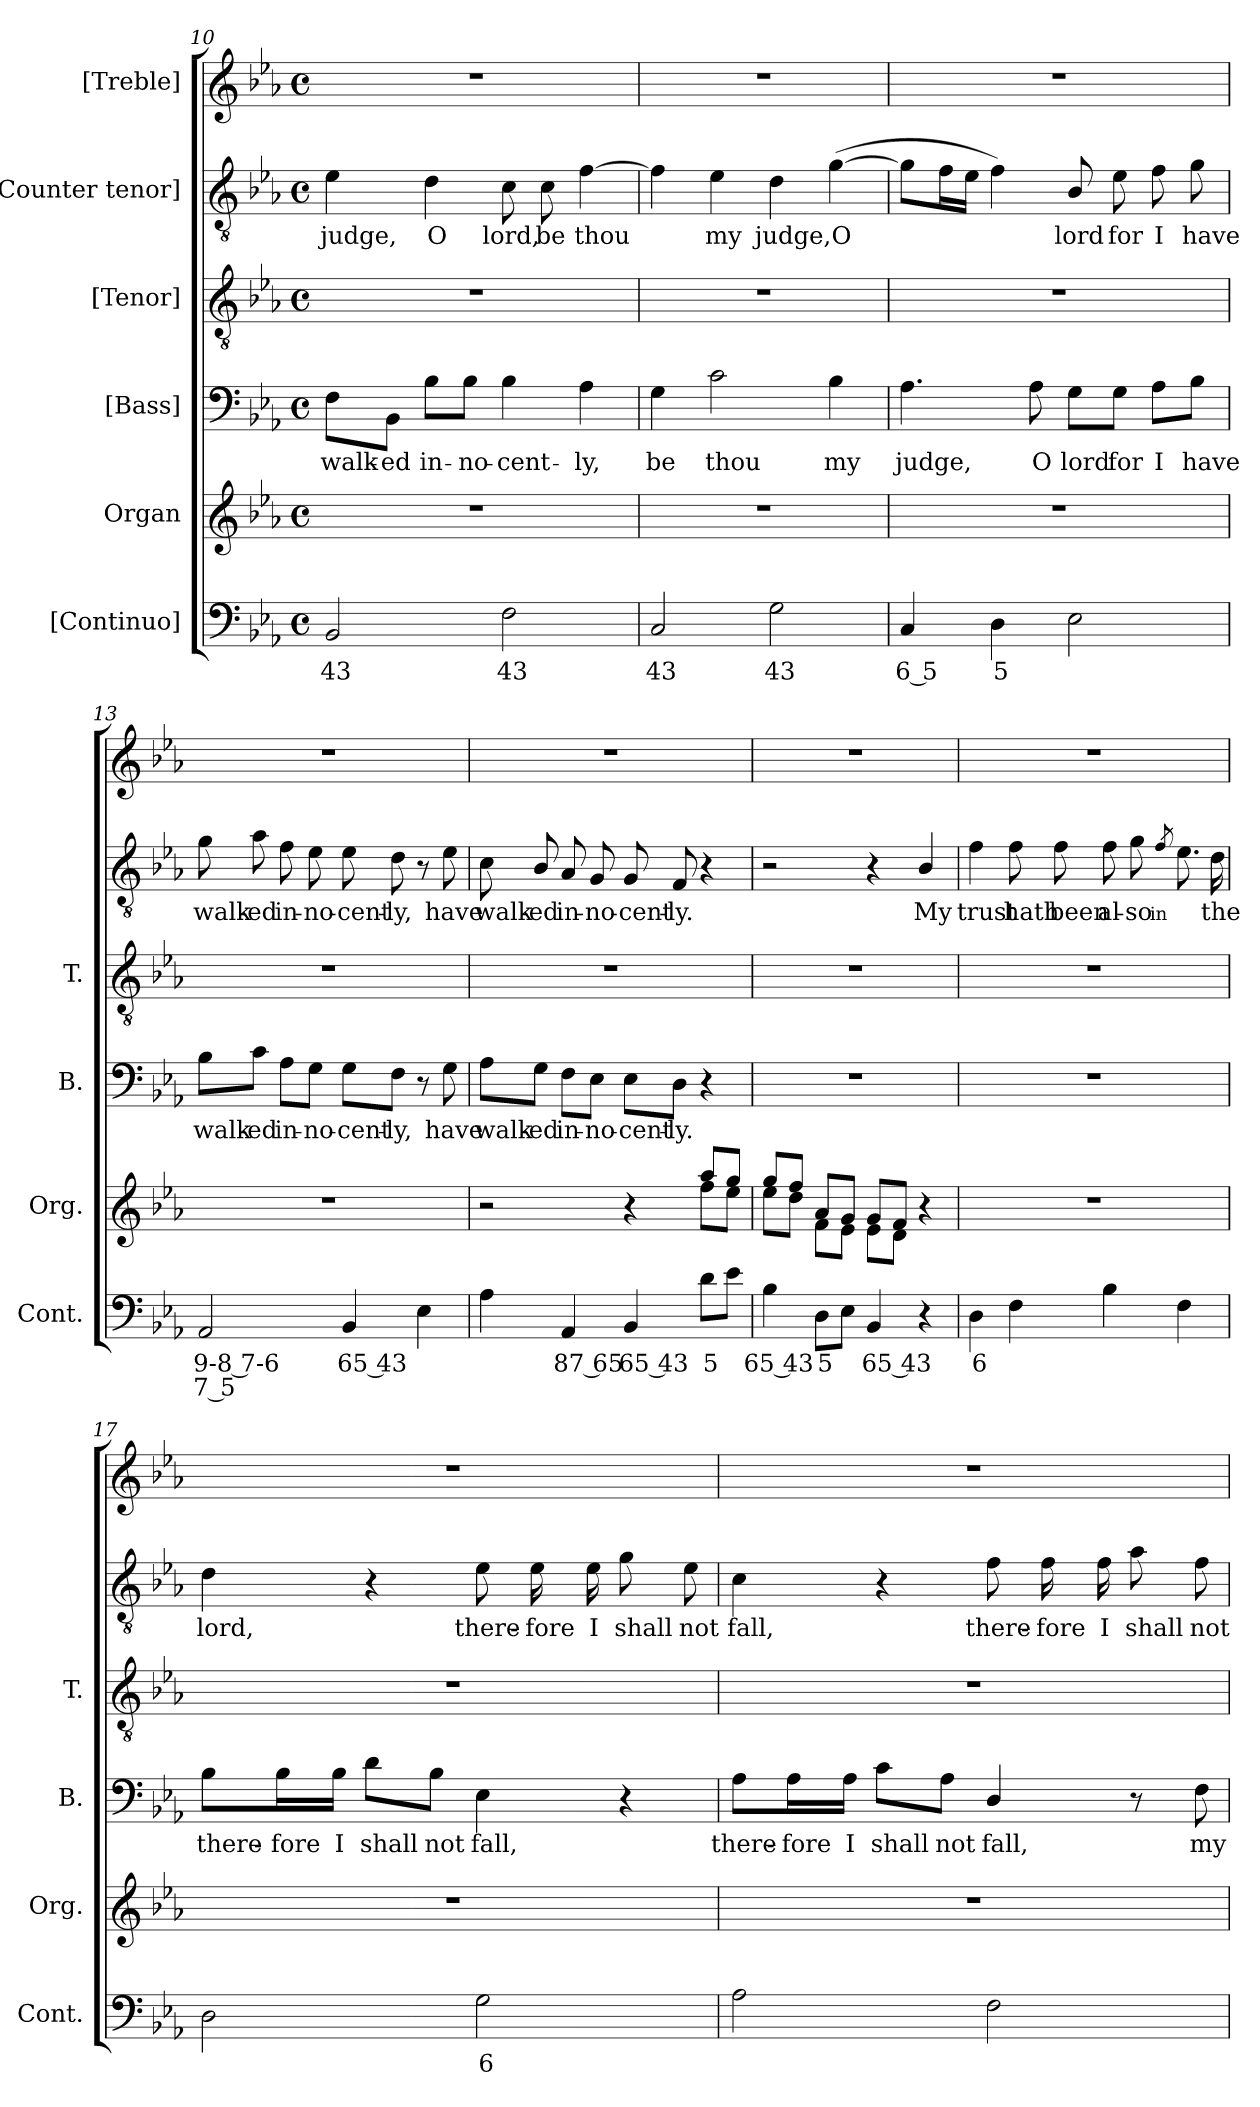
**kern	**text	**text	**kern	**kern	**text	**kern	**kern	**text	**kern
*part6	*part6	*part6	*part5	*part4	*part4	*part3	*part2	*part2	*part1
*staff6	*staff6	*staff6	*staff5	*staff4	*staff4	*staff3	*staff2	*staff2	*staff1
*I"[Continuo]	*	*	*I"Organ	*I"[Bass]	*	*I"[Tenor]	*I"[Counter tenor]	*	*I"[Treble]
*I'Cont.	*	*	*I'Org.	*I'B.	*	*I'T.	*	*	*
!!LO:LB:g=z
*clefF4	*	*	*clefG2	*clefF4	*	*clefGv2	*clefGv2	*	*clefG2
*	*	*	*	*	*	*ITrd7c12	*ITrd7c12	*	*
*k[b-e-a-]	*	*	*k[b-e-a-]	*k[b-e-a-]	*	*k[b-e-a-]	*k[b-e-a-]	*	*k[b-e-a-]
*E-:	*	*	*E-:	*E-:	*	*E-:	*E-:	*	*E-:
*M4/4	*	*	*M4/4	*M4/4	*	*M4/4	*M4/4	*	*M4/4
*met(c)	*	*	*met(c)	*met(c)	*	*met(c)	*met(c)	*	*met(c)
=10	=10	=10	=10	=10	=10	=10	=10	=10	=10
!	!LO:LY:b:color=#000000	!	!	!	!	!	!	!	!
!	!	!	!	!	!LO:LY:b:color=#000000	!	!	!	!
!	!	!	!	!	!	!	!	!LO:LY:b:color=#000000	!
2BB-i/	43	.	1r	8Fi\L	walk-	1r	4E-i\	judge,	1r
!	!	!	!	!	!LO:LY:b:color=#000000	!	!	!	!
.	.	.	.	8BB-i\J	-ed	.	.	.	.
!	!	!	!	!	!LO:LY:b:color=#000000	!	!	!	!
!	!	!	!	!	!	!	!	!LO:LY:b:color=#000000	!
.	.	.	.	8B-i\L	in-	.	4Di\	O	.
!	!	!	!	!	!LO:LY:b:color=#000000	!	!	!	!
.	.	.	.	8B-i\J	-no-	.	.	.	.
!	!LO:LY:b:color=#000000	!	!	!	!	!	!	!	!
!	!	!	!	!	!LO:LY:b:color=#000000	!	!	!	!
!	!	!	!	!	!	!	!	!LO:LY:b:color=#000000	!
2Fi\	43	.	.	4B-i\	-cent-	.	8Ci\	lord,	.
!	!	!	!	!	!	!	!	!LO:LY:b:color=#000000	!
.	.	.	.	.	.	.	8Ci\	be	.
!	!	!	!	!	!LO:LY:b:color=#000000	!	!	!	!
!	!	!	!	!	!	!	!	!LO:LY:b:color=#000000	!
.	.	.	.	4A-i\	-ly,	.	[4Fi\	thou	.
=11	=11	=11	=11	=11	=11	=11	=11	=11	=11
!	!LO:LY:b:color=#000000	!	!	!	!	!	!	!	!
!	!	!	!	!	!LO:LY:b:color=#000000	!	!	!	!
2Ci/	43	.	1r	4Gi\	be	1r	4Fi\]	.	1r
!	!	!	!	!	!LO:LY:b:color=#000000	!	!	!	!
!	!	!	!	!	!	!	!	!LO:LY:b:color=#000000	!
.	.	.	.	2ci\	thou	.	4E-i\	my	.
!	!LO:LY:b:color=#000000	!	!	!	!	!	!	!	!
!	!	!	!	!	!	!	!	!LO:LY:b:color=#000000	!
2Gi\	43	.	.	.	.	.	4Di\	judge,	.
!	!	!	!	!	!LO:LY:b:color=#000000	!	!	!	!
!	!	!	!	!	!	!	!	!LO:LY:b:color=#000000	!
.	.	.	.	4B-i\	my	.	([4Gi\	O	.
=12	=12	=12	=12	=12	=12	=12	=12	=12	=12
!	!LO:LY:b:color=#000000	!	!	!	!	!	!	!	!
!	!	!	!	!	!LO:LY:b:color=#000000	!	!	!	!
4Ci/	6 5	.	1r	4.A-i\	judge,	1r	8Gi\L]	.	1r
.	.	.	.	.	.	.	16Fi\L	.	.
.	.	.	.	.	.	.	16E-i\JJ	.	.
!	!LO:LY:b:color=#000000	!	!	!	!	!	!	!	!
4Di\	5	.	.	.	.	.	4Fi\)	.	.
!	!	!	!	!	!LO:LY:b:color=#000000	!	!	!	!
.	.	.	.	8A-i\	O	.	.	.	.
!	!	!	!	!	!LO:LY:b:color=#000000	!	!	!	!
!	!	!	!	!	!	!	!	!LO:LY:b:color=#000000	!
2E-i\	.	.	.	8Gi\L	lord	.	8BB-i/	lord	.
!	!	!	!	!	!LO:LY:b:color=#000000	!	!	!	!
!	!	!	!	!	!	!	!	!LO:LY:b:color=#000000	!
.	.	.	.	8Gi\J	for	.	8E-i\	for	.
!	!	!	!	!	!LO:LY:b:color=#000000	!	!	!	!
!	!	!	!	!	!	!	!	!LO:LY:b:color=#000000	!
.	.	.	.	8A-i\L	I	.	8Fi\	I	.
!	!	!	!	!	!LO:LY:b:color=#000000	!	!	!	!
!	!	!	!	!	!	!	!	!LO:LY:b:color=#000000	!
.	.	.	.	8B-i\J	have	.	8Gi\	have	.
=13	=13	=13	=13	=13	=13	=13	=13	=13	=13
!	!LO:LY:b:color=#000000	!LO:LY:b:color=#000000	!	!	!	!	!	!	!
!	!	!	!	!	!LO:LY:b:color=#000000	!	!	!	!
!	!	!	!	!	!	!	!	!LO:LY:b:color=#000000	!
2AA-i/	9-8 7-6	7 5	1r	8B-i\L	walk-	1r	8Gi\	walk-	1r
!	!	!	!	!	!LO:LY:b:color=#000000	!	!	!	!
!	!	!	!	!	!	!	!	!LO:LY:b:color=#000000	!
.	.	.	.	8ci\J	-ed	.	8A-i\	-ed	.
!	!	!	!	!	!LO:LY:b:color=#000000	!	!	!	!
!	!	!	!	!	!	!	!	!LO:LY:b:color=#000000	!
.	.	.	.	8A-i\L	in-	.	8Fi\	in-	.
!	!	!	!	!	!LO:LY:b:color=#000000	!	!	!	!
!	!	!	!	!	!	!	!	!LO:LY:b:color=#000000	!
.	.	.	.	8Gi\J	-no-	.	8E-i\	-no-	.
!	!LO:LY:b:color=#000000	!	!	!	!	!	!	!	!
!	!	!	!	!	!LO:LY:b:color=#000000	!	!	!	!
!	!	!	!	!	!	!	!	!LO:LY:b:color=#000000	!
4BB-i/	65 43	.	.	8Gi\L	-cent-	.	8E-i\	-cent-	.
!	!	!	!	!	!LO:LY:b:color=#000000	!	!	!	!
!	!	!	!	!	!	!	!	!LO:LY:b:color=#000000	!
.	.	.	.	8Fi\J	-ly,	.	8Di\	-ly,	.
4E-i\	.	.	.	8r	.	.	8r	.	.
!	!	!	!	!	!LO:LY:b:color=#000000	!	!	!	!
!	!	!	!	!	!	!	!	!LO:LY:b:color=#000000	!
.	.	.	.	8Gi\	have	.	8E-i\	have	.
!!LO:PB:g=z
=14	=14	=14	=14	=14	=14	=14	=14	=14	=14
*	*	*	*^	*	*	*	*	*	*
!	!	!	!	!	!	!LO:LY:b:color=#000000	!	!	!	!
!	!	!	!	!	!	!	!	!	!LO:LY:b:color=#000000	!
4A-i\	.	.	2ryy	2r	8A-i\L	walk-	1r	8Ci\	walk-	1r
!	!	!	!	!	!	!LO:LY:b:color=#000000	!	!	!	!
!	!	!	!	!	!	!	!	!	!LO:LY:b:color=#000000	!
.	.	.	.	.	8Gi\J	-ed	.	8BB-i/	-ed	.
!	!LO:LY:b:color=#000000	!	!	!	!	!	!	!	!	!
!	!	!	!	!	!	!LO:LY:b:color=#000000	!	!	!	!
!	!	!	!	!	!	!	!	!	!LO:LY:b:color=#000000	!
4AA-i/	87 65	.	.	.	8Fi\L	in-	.	8AA-i/	in-	.
!	!	!	!	!	!	!LO:LY:b:color=#000000	!	!	!	!
!	!	!	!	!	!	!	!	!	!LO:LY:b:color=#000000	!
.	.	.	.	.	8E-i\J	-no-	.	8GGi/	-no-	.
!	!LO:LY:b:color=#000000	!	!	!	!	!	!	!	!	!
!	!	!	!	!	!	!LO:LY:b:color=#000000	!	!	!	!
!	!	!	!	!	!	!	!	!	!LO:LY:b:color=#000000	!
4BB-i/	65 43	.	4r	4ryy	8E-i\L	-cent-	.	8GGi/	-cent-	.
!	!	!	!	!	!	!LO:LY:b:color=#000000	!	!	!	!
!	!	!	!	!	!	!	!	!	!LO:LY:b:color=#000000	!
.	.	.	.	.	8Di\J	-ly.	.	8FFi/	-ly.	.
!	!LO:LY:b:color=#000000	!	!	!	!	!	!	!	!	!
8di\L	5	.	8aa-i/L	8ffi\L	4r	.	.	4r	.	.
8e-i\J	.	.	8ggi/J	8ee-i\J	.	.	.	.	.	.
=15	=15	=15	=15	=15	=15	=15	=15	=15	=15	=15
!	!LO:LY:b:color=#000000	!	!	!	!	!	!	!	!	!
4B-i\	65 43	.	8ggi/L	8ee-i\L	1r	.	1r	2r	.	1r
.	.	.	8ffi/J	8ddi\J	.	.	.	.	.	.
!	!LO:LY:b:color=#000000	!	!	!	!	!	!	!	!	!
8Di\L	5	.	8a-i/L	8fi\L	.	.	.	.	.	.
8E-i\J	.	.	8gi/J	8e-i\J	.	.	.	.	.	.
!	!LO:LY:b:color=#000000	!	!	!	!	!	!	!	!	!
4BB-i/	65 43	.	8gi/L	8e-i\L	.	.	.	4r	.	.
.	.	.	8fi/J	8di\J	.	.	.	.	.	.
!	!	!	!	!	!	!	!	!	!LO:LY:b:color=#000000	!
4r	.	.	4r	4ryy	.	.	.	4BB-i/	My	.
*	*	*	*v	*v	*	*	*	*	*	*
=16	=16	=16	=16	=16	=16	=16	=16	=16	=16
*	*	*	*^	*	*	*	*	*	*
!	!LO:LY:b:color=#000000	!	!	!	!	!	!	!	!	!
*	*	*	*v	*v	*	*	*	*	*	*
*	*	*	*^	*	*	*	*	*	*
!	!	!	!	!	!	!	!	!	!LO:LY:b:color=#000000	!
*	*	*	*v	*v	*	*	*	*	*	*
4Di\	6	.	1r	1r	.	1r	4Fi\	trust	1r
!	!	!	!	!	!	!	!	!LO:LY:b:color=#000000	!
4Fi\	.	.	.	.	.	.	8Fi\	hath	.
!	!	!	!	!	!	!	!	!LO:LY:b:color=#000000	!
.	.	.	.	.	.	.	8Fi\	been	.
!	!	!	!	!	!	!	!	!LO:LY:b:color=#000000	!
4B-i\	.	.	.	.	.	.	8Fi\	al-	.
!	!	!	!	!	!	!	!	!LO:LY:b:color=#000000	!
.	.	.	.	.	.	.	8Gi\	-so	.
!	!	!	!	!	!	!	!	!LO:LY:b:color=#000000	!
.	.	.	.	.	.	.	8qFi/	in	.
4Fi\	.	.	.	.	.	.	8.E-i\	.	.
!	!	!	!	!	!	!	!	!LO:LY:b:color=#000000	!
.	.	.	.	.	.	.	16Di\	the	.
=17	=17	=17	=17	=17	=17	=17	=17	=17	=17
!	!	!	!	!	!LO:LY:b:color=#000000	!	!	!	!
!	!	!	!	!	!	!	!	!LO:LY:b:color=#000000	!
2Di\	.	.	1r	8B-i\L	there-	1r	4Di\	lord,	1r
!	!	!	!	!	!LO:LY:b:color=#000000	!	!	!	!
.	.	.	.	16B-i\L	-fore	.	.	.	.
!	!	!	!	!	!LO:LY:b:color=#000000	!	!	!	!
.	.	.	.	16B-i\JJ	I	.	.	.	.
!	!	!	!	!	!LO:LY:b:color=#000000	!	!	!	!
.	.	.	.	8di\L	shall	.	4r	.	.
!	!	!	!	!	!LO:LY:b:color=#000000	!	!	!	!
.	.	.	.	8B-i\J	not	.	.	.	.
!	!LO:LY:b:color=#000000	!	!	!	!	!	!	!	!
!	!	!	!	!	!LO:LY:b:color=#000000	!	!	!	!
!	!	!	!	!	!	!	!	!LO:LY:b:color=#000000	!
2Gi\	6	.	.	4E-i\	fall,	.	8E-i\	there-	.
!	!	!	!	!	!	!	!	!LO:LY:b:color=#000000	!
.	.	.	.	.	.	.	16E-i\	-fore	.
!	!	!	!	!	!	!	!	!LO:LY:b:color=#000000	!
.	.	.	.	.	.	.	16E-i\	I	.
!	!	!	!	!	!	!	!	!LO:LY:b:color=#000000	!
.	.	.	.	4r	.	.	8Gi\	shall	.
!	!	!	!	!	!	!	!	!LO:LY:b:color=#000000	!
.	.	.	.	.	.	.	8E-i\	not	.
!!LO:LB:g=z
=18	=18	=18	=18	=18	=18	=18	=18	=18	=18
!	!	!	!	!	!LO:LY:b:color=#000000	!	!	!	!
!	!	!	!	!	!	!	!	!LO:LY:b:color=#000000	!
2A-i\	.	.	1r	8A-i\L	there-	1r	4Ci\	fall,	1r
!	!	!	!	!	!LO:LY:b:color=#000000	!	!	!	!
.	.	.	.	16A-i\L	-fore	.	.	.	.
!	!	!	!	!	!LO:LY:b:color=#000000	!	!	!	!
.	.	.	.	16A-i\JJ	I	.	.	.	.
!	!	!	!	!	!LO:LY:b:color=#000000	!	!	!	!
.	.	.	.	8ci\L	shall	.	4r	.	.
!	!	!	!	!	!LO:LY:b:color=#000000	!	!	!	!
.	.	.	.	8A-i\J	not	.	.	.	.
!	!	!	!	!	!LO:LY:b:color=#000000	!	!	!	!
!	!	!	!	!	!	!	!	!LO:LY:b:color=#000000	!
2Fi\	.	.	.	4Di/	fall,	.	8Fi\	there-	.
!	!	!	!	!	!	!	!	!LO:LY:b:color=#000000	!
.	.	.	.	.	.	.	16Fi\	-fore	.
!	!	!	!	!	!	!	!	!LO:LY:b:color=#000000	!
.	.	.	.	.	.	.	16Fi\	I	.
!	!	!	!	!	!	!	!	!LO:LY:b:color=#000000	!
.	.	.	.	8r	.	.	8A-i\	shall	.
!	!	!	!	!	!LO:LY:b:color=#000000	!	!	!	!
!	!	!	!	!	!	!	!	!LO:LY:b:color=#000000	!
.	.	.	.	8Fi\	my	.	8Fi\	not	.
=	=	=	=	=	=	=	=	=	=
*-	*-	*-	*-	*-	*-	*-	*-	*-	*-
